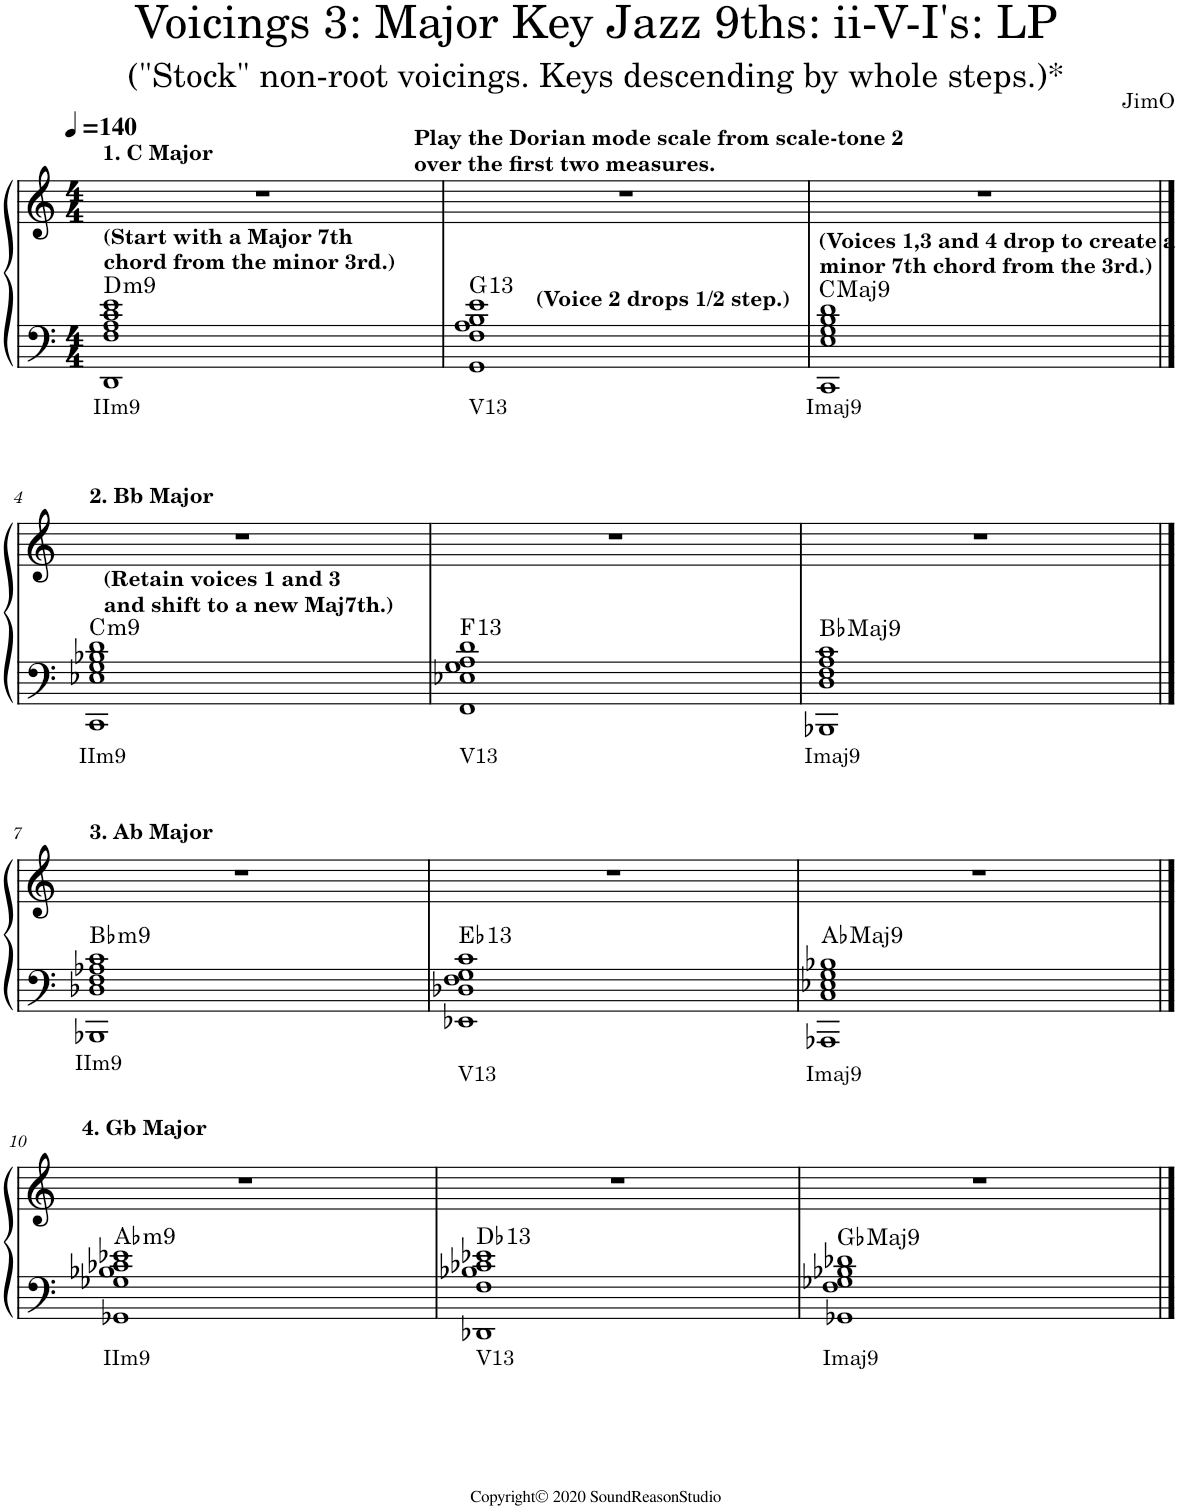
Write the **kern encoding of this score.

**kern	**text	**kern	**harte
*part1	*part1	*part1	*part1
*staff2	*staff2	*staff1	*
*I"Piano	*	*	*
*I'Pno.	*	*	*
*clefF4	*	*clefG2	*
*k[]	*	*k[]	*
*M4/4	*	*M4/4	*
*MM140	*	*MM140	*
=1	=1	=1	=1
!	!	!LO:TX:a:B:t=1. C Major	!
!LO:TX:a:B:t=(Start with a Major 7th	!	!	!
!LO:TX:a:t=chord from the minor 3rd.)	!	!	!
!	!LO:LY:b	!	!LO:H:kt=m9
1DD 1F 1A 1c 1e	IIm9	1r	D:min9
=2	=2	=2	=2
!	!	!LO:TX:a:B:t=Play the Dorian mode scale from scale-tone 2	!
!	!	!LO:TX:a:t=over the first two measures.	!
!LO:TX:a:B:t=(Voice 2 drops 1/2 step.)	!	!	!
!	!LO:LY:b	!	!LO:H:kt=13
1GG 1F 1A 1B 1e	V13	1r	G:9(11,13)
=3	=3	=3	=3
!LO:TX:a:B:t=(Voices 1,3 and 4 drop to create a	!	!	!
!LO:TX:a:t=minor 7th chord from the 3rd.)	!	!	!
!	!LO:LY:b	!	!LO:H:kt=Maj9
1CC 1E 1G 1B 1d	Imaj9	1r	C:maj9
!!LO:LB:g=z
==4	==4	==4	==4
!	!	!LO:TX:a:B:t=2. Bb Major	!
!LO:TX:a:B:t=(Retain voices 1 and 3	!	!	!
!LO:TX:a:t=and shift to a new Maj7th.)	!	!	!
!	!LO:LY:b	!	!LO:H:kt=m9
1CC 1E-X 1G 1B-X 1d	IIm9	1r	C:min9
=5	=5	=5	=5
!	!LO:LY:b	!	!LO:H:kt=13
1FF 1E-X 1G 1A 1d	V13	1r	F:9(11,13)
=6	=6	=6	=6
!	!LO:LY:b	!	!LO:H:kt=Maj9
1BBB-X 1D 1F 1A 1c	Imaj9	1r	Bb:maj9
!!LO:LB:g=z
==7	==7	==7	==7
!	!	!LO:TX:a:B:t=3. Ab Major	!
!	!LO:LY:b	!	!LO:H:kt=m9
1BBB-X 1D-X 1F 1A-X 1c	IIm9	1r	Bb:min9
=8	=8	=8	=8
!	!LO:LY:b	!	!LO:H:kt=13
1EE-X 1D-X 1F 1G 1c	V13	1r	Eb:9(11,13)
=9	=9	=9	=9
!	!LO:LY:b	!	!LO:H:kt=Maj9
1AAA-X 1C 1E-X 1G 1B-X	Imaj9	1r	Ab:maj9
!!LO:LB:g=z
==10	==10	==10	==10
!	!	!LO:TX:a:B:t=4. Gb Major	!
!	!LO:LY:b	!	!LO:H:kt=m9
1GG-X 1G-X 1B-X 1c-X 1e-X	IIm9	1r	Ab:min9
=11	=11	=11	=11
!	!LO:LY:b	!	!LO:H:kt=13
1DD-X 1F 1B-X 1c-X 1e-X	V13	1r	Db:9(11,13)
=12	=12	=12	=12
!	!LO:LY:b	!	!LO:H:kt=Maj9
1GG-X 1F 1G-X 1B-X 1d-X	Imaj9	1r	Gb:maj9
==	==	==	==
*-	*-	*-	*-
